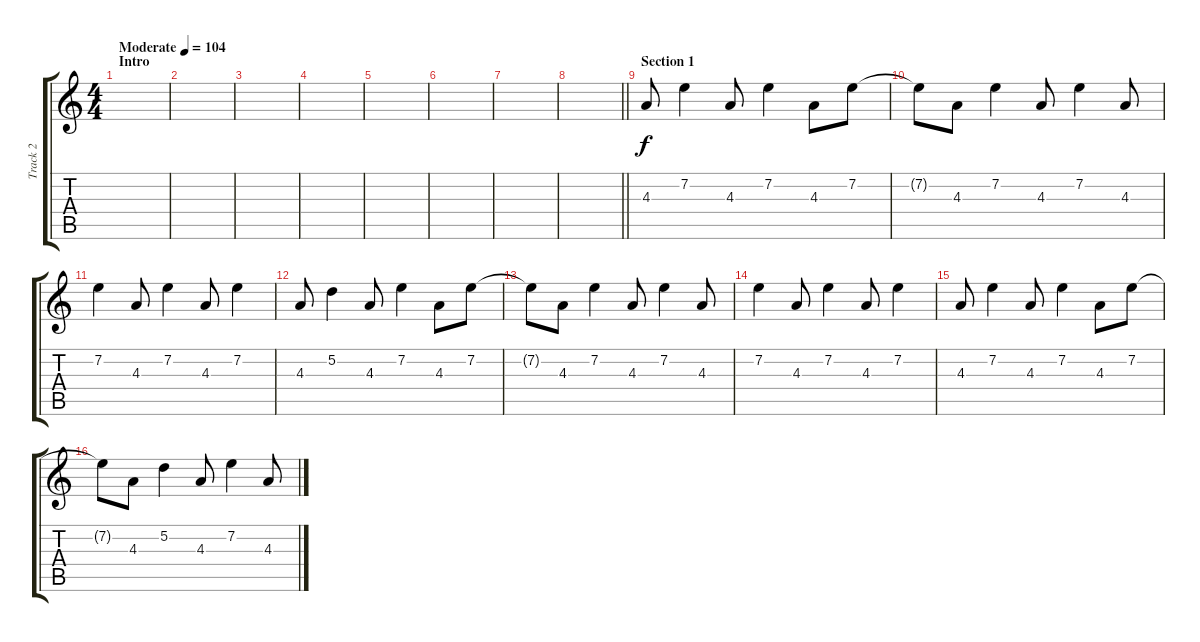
\track ("Track 2" "Track 2") {instrument acousticguitarsteel}
\staff {score tabs}
\tuning (D4 A3 F3 C3 G2 D2) {hide}
\ts (4 4)
\section ("" "Intro")
\tempo (104 "Moderate")
\clef g2
\ks c
|
|
|
|
|
|
|
\barLineRight lightlight
|
\section ("" "Section 1")
4.3.8 7.2.4 4.3.8 7.2.4 4.3.8 7.2.8 |
7.2{t}.8 4.3.8 7.2.4 4.3.8 7.2.4 4.3.8 |
7.2.4 4.3.8 7.2.4 4.3.8 7.2.4 |
4.3.8 5.2.4 4.3.8 7.2.4 4.3.8 7.2.8 |
7.2{t}.8 4.3.8 7.2.4 4.3.8 7.2.4 4.3.8 |
7.2.4 4.3.8 7.2.4 4.3.8 7.2.4 |
4.3.8 7.2.4 4.3.8 7.2.4 4.3.8 7.2.8 |
7.2{t}.8 4.3.8 5.2.4 4.3.8 7.2.4 4.3.8
